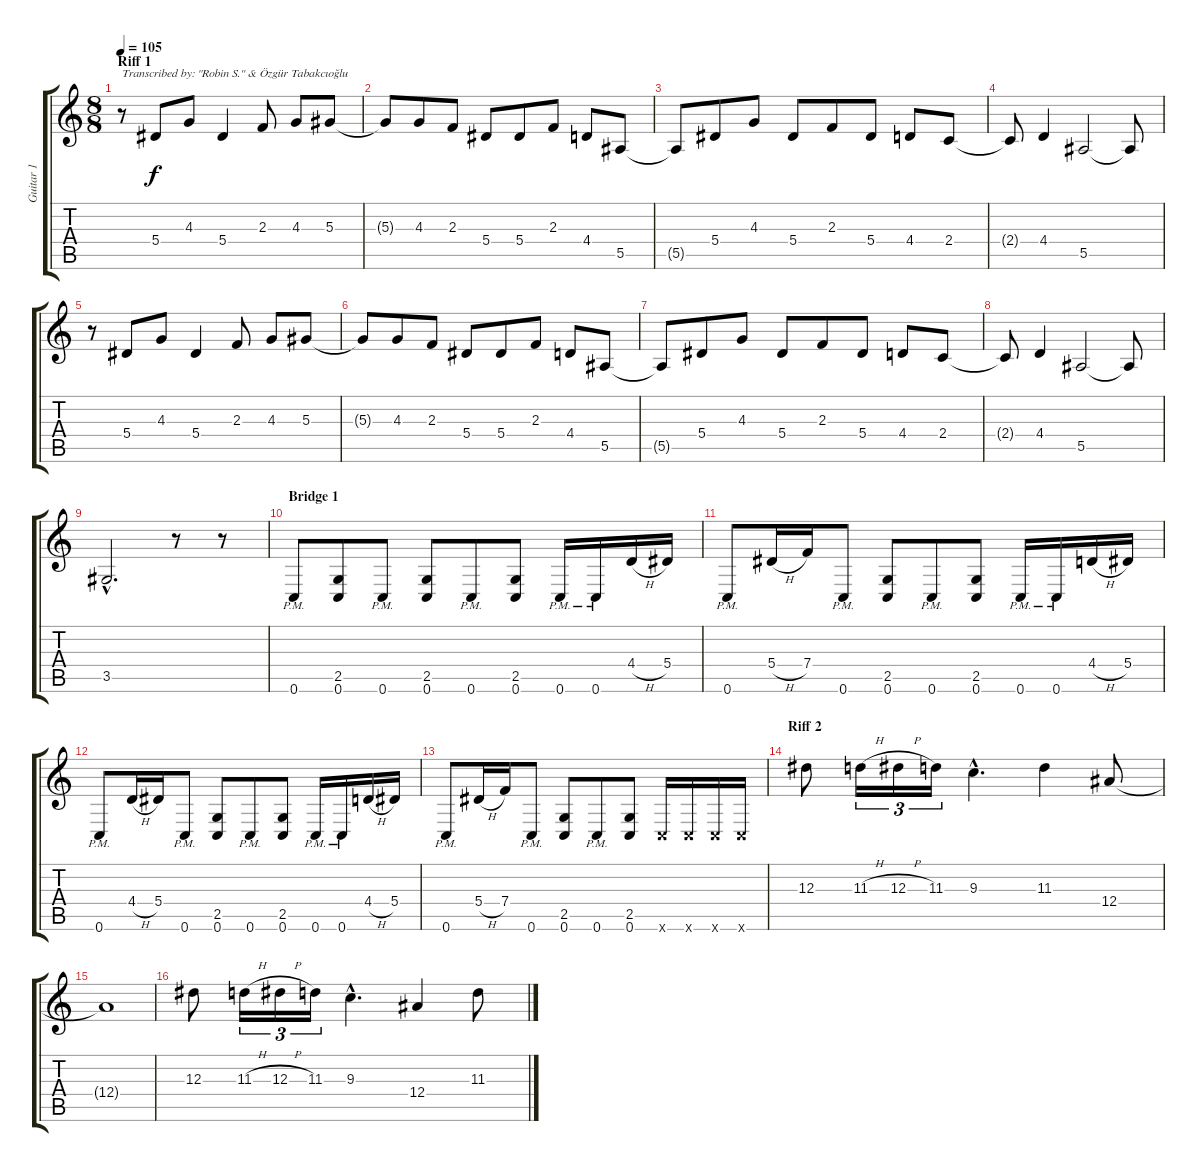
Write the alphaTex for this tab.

\track ("Guitar 1" "Guitar 1") {instrument distortionguitar}
\staff {score tabs}
\tuning (C4 G3 Eb3 Bb2 F2 C2) {hide}
\ts (8 8)
\section ("" "Riff 1")
\tempo 105
\clef g2
\ks c
r.8{txt "Transcribed by: \"Robin S.\" & Özgür Tabakcıoğlu" dy f instrument distortionguitar} 5.4.8 4.3.8 5.4.4 2.3.8 4.3.8 5.3.8 |
5.3{t}.8 4.3.8 2.3.8 5.4.8 5.4.8 2.3.8 4.4.8 5.5.8 |
5.5{t}.8 5.4.8 4.3.8 5.4.8 2.3.8 5.4.8 4.4.8 2.4.8 |
2.4{t}.8 4.4.4 5.5.2 5.5{t}.8 |
r.8 5.4.8 4.3.8 5.4.4 2.3.8 4.3.8 5.3.8 |
5.3{t}.8 4.3.8 2.3.8 5.4.8 5.4.8 2.3.8 4.4.8 5.5.8 |
5.5{t}.8 5.4.8 4.3.8 5.4.8 2.3.8 5.4.8 4.4.8 2.4.8 |
2.4{t}.8 4.4.4 5.5.2 5.5{t}.8 |
\section ("" "")
3.5{hac}.2{d} r.8 r.8 |
\section ("" "Bridge 1")
0.6{pm}.8 (2.5 0.6).8 0.6{pm}.8 (2.5 0.6).8 0.6{pm}.8 (2.5 0.6).8 0.6{pm}.16 0.6{pm}.16 4.4{h}.16 5.4.16 |
0.6{pm}.8 5.4{h}.16 7.4.16 0.6{pm}.8 (2.5 0.6).8 0.6{pm}.8 (2.5 0.6).8 0.6{pm}.16 0.6{pm}.16 4.4{h}.16 5.4.16 |
0.6{pm}.8 4.4{h}.16 5.4.16 0.6{pm}.8 (2.5 0.6).8 0.6{pm}.8 (2.5 0.6).8 0.6{pm}.16 0.6{pm}.16 4.4{h}.16 5.4.16 |
0.6{pm}.8 5.4{h}.16 7.4.16 0.6{pm}.8 (2.5 0.6).8 0.6{pm}.8 (2.5 0.6).8 0.6{x}.16 0.6{x}.16 0.6{x}.16 0.6{x}.16 |
\section ("" "Riff 2")
12.3.8 11.3{h}.16{tu (3 2)} 12.3{h}.16{tu (3 2)} 11.3.16{tu (3 2)} 9.3{hac}.4{d} 11.3.4 12.4.8 |
12.4{t}.1 |
12.3.8 11.3{h}.16{tu (3 2)} 12.3{h}.16{tu (3 2)} 11.3.16{tu (3 2)} 9.3{hac}.4{d} 12.4.4 11.3.8
